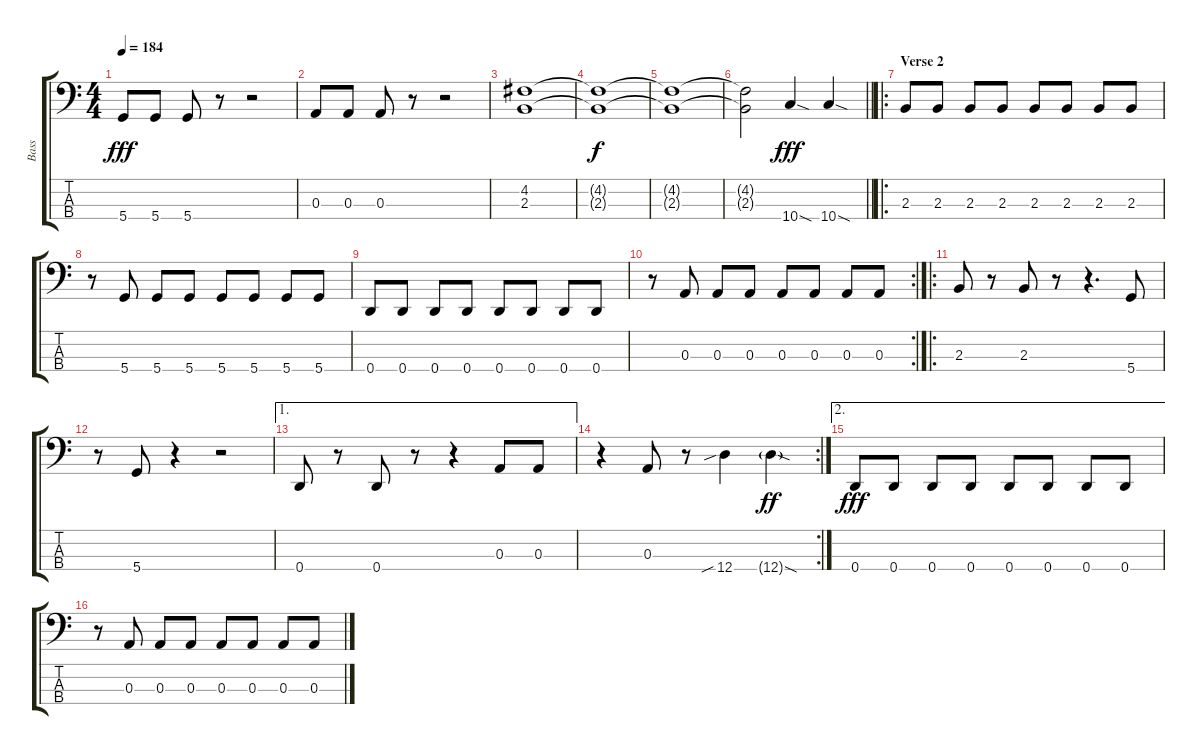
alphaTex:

\track ("Bass" "Bass") {instrument electricbassfinger}
\staff {score tabs}
\tuning (G2 D2 A1 D1) {hide}
\ts (4 4)
\tempo 184
\clef f4
\ks c
5.4.8{dy fff} 5.4.8 5.4.8 r.8 r.2 |
0.3.8 0.3.8 0.3.8 r.8 r.2 |
(4.2 2.3).1 |
(4.2{t} 2.3{t}).1{dy f} |
(4.2{t} 2.3{t}).1 |
\barLineRight lightlight
(4.2{t} 2.3{t}).2 10.4{sod}.4{dy fff} 10.4{sod}.4 |
\ro
\section ("" "Verse 2")
2.3.8 2.3.8 2.3.8 2.3.8 2.3.8 2.3.8 2.3.8 2.3.8 |
r.8 5.4.8 5.4.8 5.4.8 5.4.8 5.4.8 5.4.8 5.4.8 |
0.4.8 0.4.8 0.4.8 0.4.8 0.4.8 0.4.8 0.4.8 0.4.8 |
\rc 2
r.8 0.3.8 0.3.8 0.3.8 0.3.8 0.3.8 0.3.8 0.3.8 |
\ro
2.3.8 r.8 2.3.8 r.8 r.4{d} 5.4.8 |
r.8 5.4.8 r.4 r.2 |
\ae 1
0.4.8 r.8 0.4.8 r.8 r.4 0.3.8 0.3.8 |
\rc 2
r.4 0.3.8 r.8 12.4{sib}.4 12.4{sod g}.4{dy ff} |
\ae 2
0.4.8{dy fff} 0.4.8 0.4.8 0.4.8 0.4.8 0.4.8 0.4.8 0.4.8 |
r.8 0.3.8 0.3.8 0.3.8 0.3.8 0.3.8 0.3.8 0.3.8
